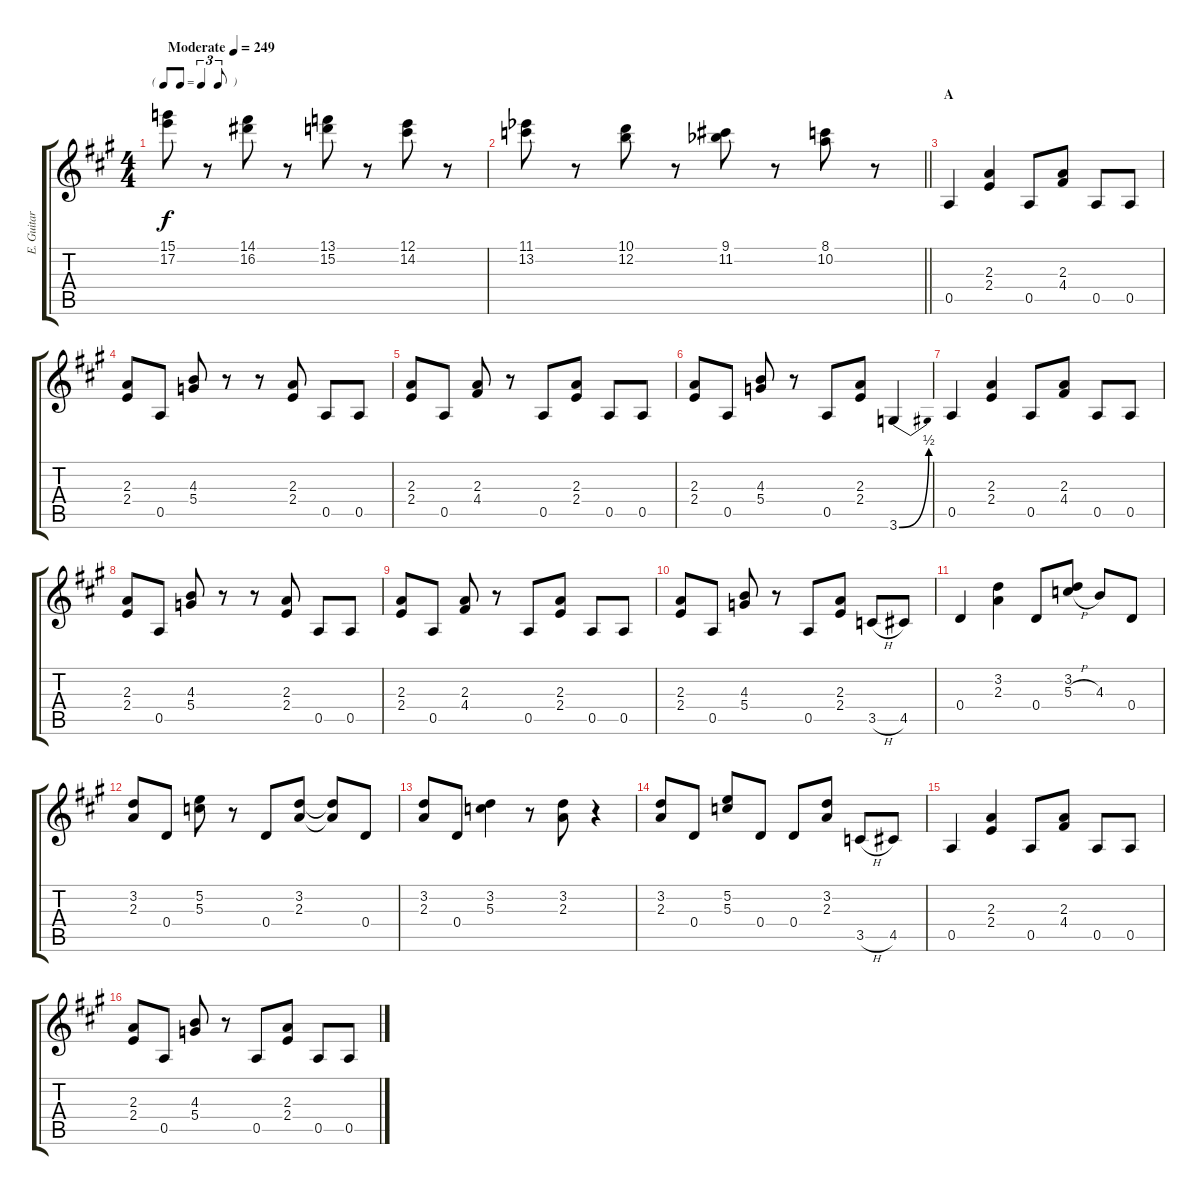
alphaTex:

\track ("E. Guitar I" "E. Guitar ") {instrument electricguitarclean}
\staff {score tabs}
\tuning (E4 B3 G3 D3 A2 E2) {hide}
\ts (4 4)
\tf triplet8th
\tempo (249 "Moderate")
\clef g2
\ks a
(15.1 17.2).8{dy f instrument electricguitarclean} r.8 (14.1 16.2).8 r.8 (13.1 15.2).8 r.8 (12.1 14.2).8 r.8 |
\barLineRight lightlight
(11.1{acc b} 13.2).8 r.8 (10.1 12.2).8 r.8 (9.1 11.2{acc b}).8 r.8 (8.1 10.2).8 r.8 |
\section ("" "A")
0.5.4 (2.3 2.4).4 0.5.8 (2.3 4.4).8 0.5.8 0.5.8 |
(2.3 2.4).8 0.5.8 (4.3 5.4).8 r.8 r.8 (2.3 2.4).8 0.5.8 0.5.8 |
(2.3 2.4).8 0.5.8 (2.3 4.4).8 r.8 0.5.8 (2.3 2.4).8 0.5.8 0.5.8 |
(2.3 2.4).8 0.5.8 (4.3 5.4).8 r.8 0.5.8 (2.3 2.4).8 3.6{be (bend 0 0 60 2)}.4 |
0.5.4 (2.3 2.4).4 0.5.8 (2.3 4.4).8 0.5.8 0.5.8 |
(2.3 2.4).8 0.5.8 (4.3 5.4).8 r.8 r.8 (2.3 2.4).8 0.5.8 0.5.8 |
(2.3 2.4).8 0.5.8 (2.3 4.4).8 r.8 0.5.8 (2.3 2.4).8 0.5.8 0.5.8 |
(2.3 2.4).8 0.5.8 (4.3 5.4).8 r.8 0.5.8 (2.3 2.4).8 3.5{h}.8 4.5.8 |
0.4.4 (3.2 2.3).4 0.4.8 (3.2 5.3{h}).8 4.3.8 0.4.8 |
(3.2 2.3).8 0.4.8 (5.2 5.3).8 r.8 0.4.8 (3.2 2.3).8 (3.2{t} 2.3{t}).8 0.4.8 |
(3.2 2.3).8 0.4.8 (3.2 5.3).4 r.8 (3.2 2.3).8 r.4 |
(3.2 2.3).8 0.4.8 (5.2 5.3).8 0.4.8 0.4.8 (3.2 2.3).8 3.5{h}.8 4.5.8 |
0.5.4 (2.3 2.4).4 0.5.8 (2.3 4.4).8 0.5.8 0.5.8 |
(2.3 2.4).8 0.5.8 (4.3 5.4).8 r.8 0.5.8 (2.3 2.4).8 0.5.8 0.5.8
